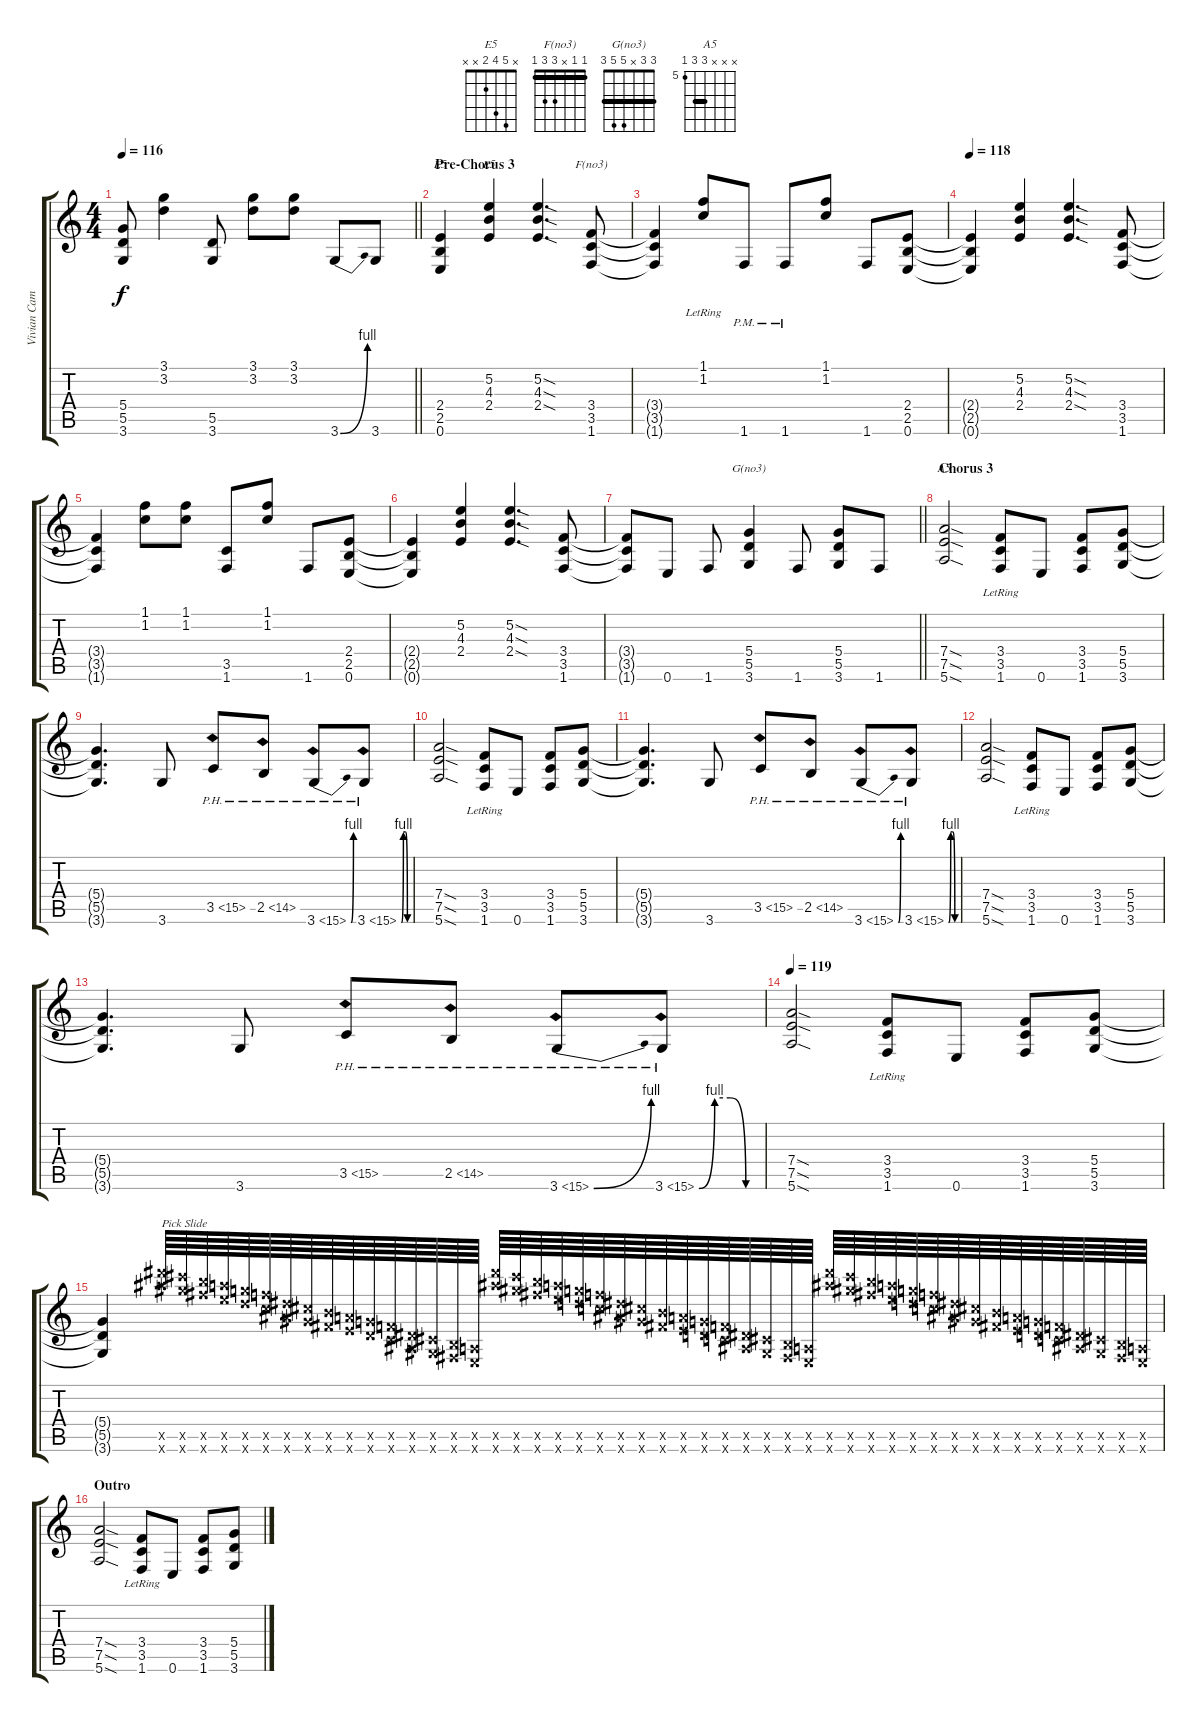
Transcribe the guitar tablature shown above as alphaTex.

\track ("Vivian Campbell R" "Vivian Cam") {instrument distortionguitar}
\staff {score tabs}
\tuning (E4 B3 G3 D3 A2 E2) {hide}
\chord ("E5" x x x 2 2 0) {barre 2}
\chord ("E5" x 5 4 2 x x)
\chord ("F(no3)" 1 1 x 3 3 1) {barre 1}
\chord ("G(no3)" 3 3 x 5 5 3) {barre 3}
\chord ("A5" x x x 7 7 5) {firstfret 5 barre 7}
\ts (4 4)
\tempo 116
\clef g2
\barLineRight lightlight
\ks c
(5.4{t} 5.5{t} 3.6{t}).8{dy f} (3.1 3.2).4 (5.5 3.6).8 (3.1 3.2).8 (3.1 3.2).8 3.6{be (bend 0 0 60 4)}.8 3.6.8 |
\section ("" "Pre-Chorus 3")
(2.4 2.5 0.6).4{ch "E5"} (5.2 4.3 2.4).4{ch "E5"} (5.2{sod} 4.3{sod} 2.4{sod}).4{d} (3.4 3.5 1.6).8{ch "F(no3)"} |
(3.4{t} 3.5{t} 1.6{t}).4 (1.1{lr} 1.2{lr}).8 1.6{pm}.8 1.6{pm}.8 (1.1 1.2).8 1.6.8 (2.4 2.5 0.6).8 |
\tempo 118
(2.4{t} 2.5{t} 0.6{t}).4 (5.2 4.3 2.4).4 (5.2{sod} 4.3{sod} 2.4{sod}).4{d} (3.4 3.5 1.6).8 |
(3.4{t} 3.5{t} 1.6{t}).4 (1.1 1.2).8 (1.1 1.2).8 (3.5 1.6).8 (1.1 1.2).8 1.6.8 (2.4 2.5 0.6).8 |
(2.4{t} 2.5{t} 0.6{t}).4 (5.2 4.3 2.4).4 (5.2{sod} 4.3{sod} 2.4{sod}).4{d} (3.4 3.5 1.6).8 |
\barLineRight lightlight
(3.4{t} 3.5{t} 1.6{t}).8 0.6.8 1.6.8 (5.4 5.5 3.6).4{ch "G(no3)"} 1.6.8 (5.4 5.5 3.6).8 1.6.8 |
\section ("" "Chorus 3")
(7.4{sod} 7.5{sod} 5.6{sod}).2{ch "A5"} (3.4{lr} 3.5{lr} 1.6).8 0.6.8 (3.4 3.5 1.6).8 (5.4 5.5 3.6).8 |
(5.4{t} 5.5{t} 3.6{t}).4{d} 3.6.8 3.5{ph 12}.8 2.5{ph 12}.8 3.6{be (bend 0 0 60 4) ph 12}.8 3.6{be (custom 0 0 15 4 30 4 45 0 60 0) ph 12}.8 |
(7.4{sod} 7.5{sod} 5.6{sod}).2 (3.4{lr} 3.5{lr} 1.6).8 0.6.8 (3.4 3.5 1.6).8 (5.4 5.5 3.6).8 |
(5.4{t} 5.5{t} 3.6{t}).4{d} 3.6.8 3.5{ph 12}.8 2.5{ph 12}.8 3.6{be (bend 0 0 60 4) ph 12}.8 3.6{be (custom 0 0 15 4 30 4 45 0 60 0) ph 12}.8 |
(7.4{sod} 7.5{sod} 5.6{sod}).2 (3.4{lr} 3.5{lr} 1.6).8 0.6.8 (3.4 3.5 1.6).8 (5.4 5.5 3.6).8 |
(5.4{t} 5.5{t} 3.6{t}).4{d} 3.6.8 3.5{ph 12}.8 2.5{ph 12}.8 3.6{be (bend 0 0 60 4) ph 12}.8 3.6{be (custom 0 0 15 4 30 4 45 0 60 0) ph 12}.8 |
\tempo 119
(7.4{sod} 7.5{sod} 5.6{sod}).2 (3.4{lr} 3.5{lr} 1.6).8 0.6.8 (3.4 3.5 1.6).8 (5.4 5.5 3.6).8 |
(5.4{t} 5.5{t} 3.6{t}).4 (30.5{x} 30.6{x}).64{txt "Pick Slide"} (28.5{x} 28.6{x}).64 (26.5{x} 26.6{x}).64 (24.5{x} 24.6{x}).64 (22.5{x} 22.6{x}).64 (20.5{x} 20.6{x}).64 (18.5{x} 18.6{x}).64 (16.5{x} 16.6{x}).64 (14.5{x} 14.6{x}).64 (12.5{x} 12.6{x}).64 (10.5{x} 10.6{x}).64 (8.5{x} 8.6{x}).64 (6.5{x} 6.6{x}).64 (4.5{x} 4.6{x}).64 (2.5{x} 2.6{x}).64 (0.5{x} 0.6{x}).64 (30.5{x} 30.6{x}).64 (28.5{x} 28.6{x}).64 (26.5{x} 26.6{x}).64 (24.5{x} 24.6{x}).64 (22.5{x} 22.6{x}).64 (20.5{x} 20.6{x}).64 (18.5{x} 18.6{x}).64 (16.5{x} 16.6{x}).64 (14.5{x} 14.6{x}).64 (12.5{x} 12.6{x}).64 (10.5{x} 10.6{x}).64 (8.5{x} 8.6{x}).64 (6.5{x} 6.6{x}).64 (4.5{x} 4.6{x}).64 (2.5{x} 2.6{x}).64 (0.5{x} 0.6{x}).64 (30.5{x} 30.6{x}).64 (28.5{x} 28.6{x}).64 (26.5{x} 26.6{x}).64 (24.5{x} 24.6{x}).64 (22.5{x} 22.6{x}).64 (20.5{x} 20.6{x}).64 (18.5{x} 18.6{x}).64 (16.5{x} 16.6{x}).64 (14.5{x} 14.6{x}).64 (12.5{x} 12.6{x}).64 (10.5{x} 10.6{x}).64 (8.5{x} 8.6{x}).64 (6.5{x} 6.6{x}).64 (4.5{x} 4.6{x}).64 (2.5{x} 2.6{x}).64 (0.5{x} 0.6{x}).64 |
\section ("" "Outro")
(7.4{sod} 7.5{sod} 5.6{sod}).2 (3.4{lr} 3.5{lr} 1.6).8 0.6.8 (3.4 3.5 1.6).8 (5.4 5.5 3.6).8
